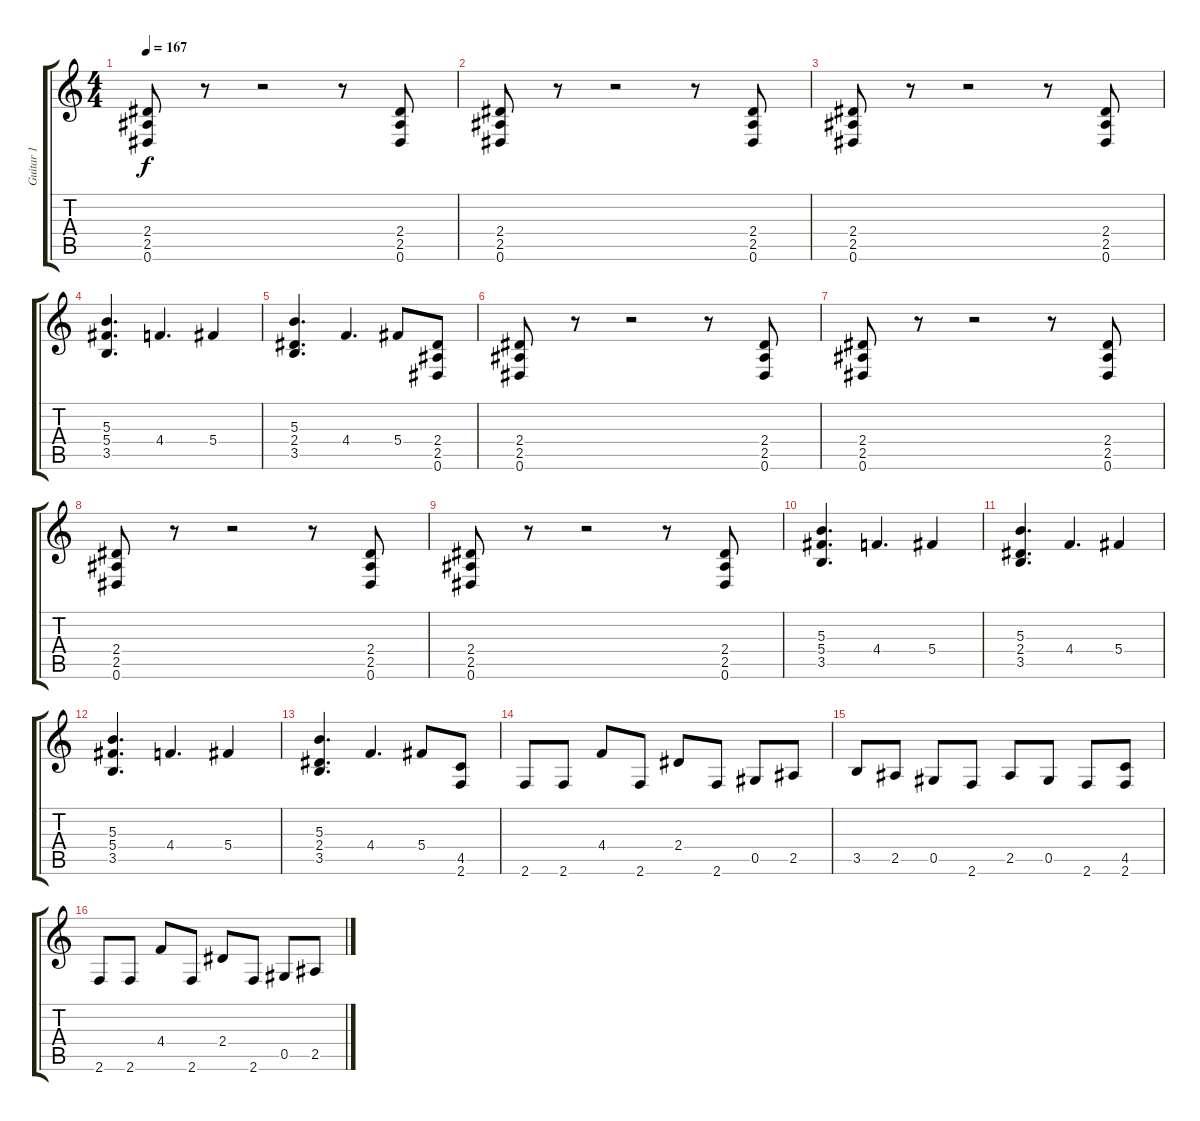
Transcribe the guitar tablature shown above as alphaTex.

\track ("Guitar 1" "Guitar 1") {instrument distortionguitar}
\staff {score tabs}
\tuning (Eb4 Bb3 Gb3 Db3 Ab2 Eb2) {hide}
\ts (4 4)
\tempo 167
\clef g2
\ks c
(2.4 2.5 0.6).8{dy f} r.8 r.2 r.8 (2.4 2.5 0.6).8 |
(2.4 2.5 0.6).8 r.8 r.2 r.8 (2.4 2.5 0.6).8 |
(2.4 2.5 0.6).8 r.8 r.2 r.8 (2.4 2.5 0.6).8 |
(5.3 5.4 3.5).4{d} 4.4.4{d} 5.4.4 |
(5.3 2.4 3.5).4{d} 4.4.4{d} 5.4.8 (2.4 2.5 0.6).8 |
(2.4 2.5 0.6).8 r.8 r.2 r.8 (2.4 2.5 0.6).8 |
(2.4 2.5 0.6).8 r.8 r.2 r.8 (2.4 2.5 0.6).8 |
(2.4 2.5 0.6).8 r.8 r.2 r.8 (2.4 2.5 0.6).8 |
(2.4 2.5 0.6).8 r.8 r.2 r.8 (2.4 2.5 0.6).8 |
(5.3 5.4 3.5).4{d} 4.4.4{d} 5.4.4 |
(5.3 2.4 3.5).4{d} 4.4.4{d} 5.4.4 |
(5.3 5.4 3.5).4{d} 4.4.4{d} 5.4.4 |
(5.3 2.4 3.5).4{d} 4.4.4{d} 5.4.8 (4.5 2.6).8 |
2.6.8 2.6.8 4.4.8 2.6.8 2.4.8 2.6.8 0.5.8 2.5.8 |
3.5.8 2.5.8 0.5.8 2.6.8 2.5.8 0.5.8 2.6.8 (4.5 2.6).8 |
2.6.8 2.6.8 4.4.8 2.6.8 2.4.8 2.6.8 0.5.8 2.5.8
